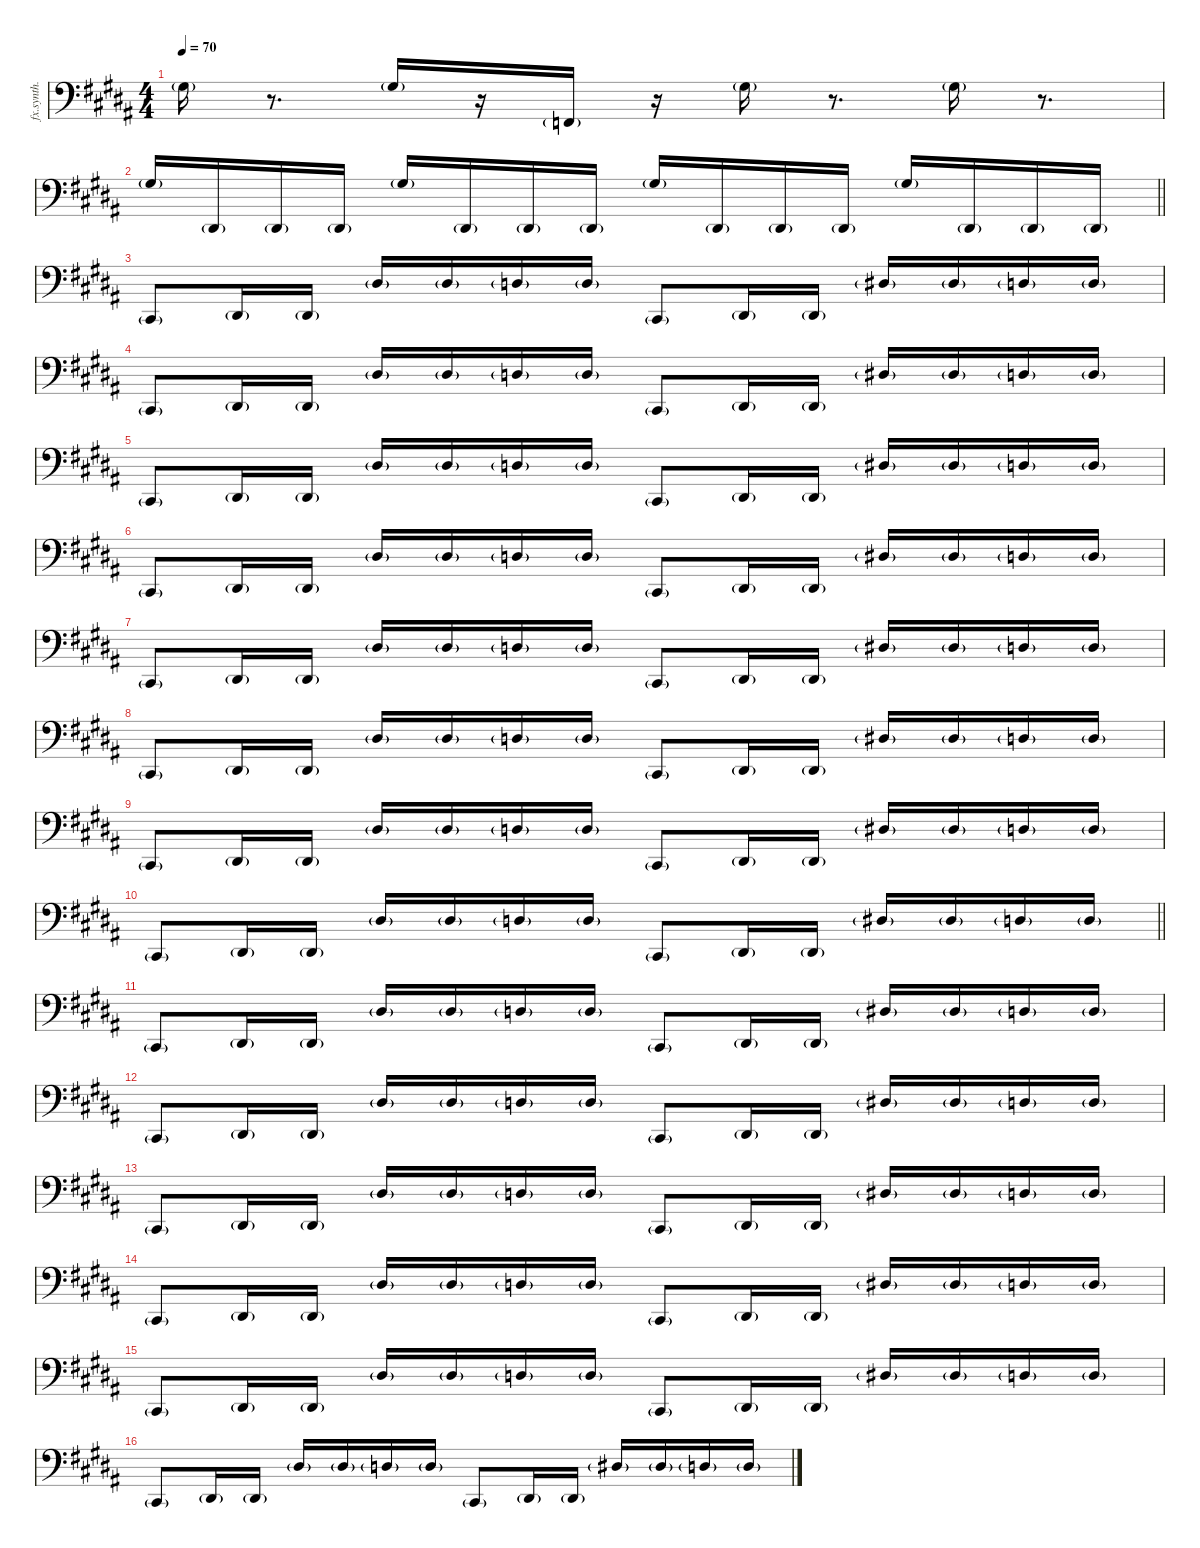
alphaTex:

\defaultSystemsLayout 4
\hideDynamics
\bracketExtendMode nobrackets
\otherSystemsTrackNameOrientation horizontal
\track ("Effect 3" "fx.synth.") {defaultSystemsLayout 32 instrument gunshot}
\staff {score}
\tuning (E4 C4 G3 C3 G2 Bb1)
\ts (4 4)
\beaming (8 2 2 2 2)
\tempo 70
\clef f4
\ks b
1.3{g acc #}.16{dy mf instrument gunshot beam Down} r.8{d beam Down} 1.3{g acc #}.16{beam Up} r.16{beam Up} 7.6{g acc forcenatural}.16{beam Up} r.16{beam Up} 1.3{g acc #}.16{beam Down} r.8{d beam Down} 1.3{g acc #}.16{beam Down} r.8{d beam Down} |
\barLineRight lightlight
1.3{g acc #}.16{beam Up} 5.6{g acc #}.16{dy mp beam Up} 5.6{g acc #}.16{beam Up} 5.6{g acc #}.16{dy p beam Up} 1.3{g acc #}.16{dy mf beam Up} 5.6{g acc #}.16{dy mp beam Up} 5.6{g acc #}.16{beam Up} 5.6{g acc #}.16{dy p beam Up} 1.3{g acc #}.16{dy mf beam Up} 5.6{g acc #}.16{dy mp beam Up} 5.6{g acc #}.16{beam Up} 5.6{g acc #}.16{dy p beam Up} 1.3{g acc #}.16{dy mf beam Up} 5.6{g acc #}.16{dy mp beam Up} 5.6{g acc #}.16{beam Up} 5.6{g acc #}.16{dy p beam Up} |
3.6{g acc #}.8{dy mf beam Up} 5.6{g acc #}.16{beam Up} 5.6{g acc #}.16{beam Up} 3.4{g acc #}.16{beam Up} 3.4{g acc #}.16{dy mp beam Up} 2.4{g acc forcenatural}.16{dy mf beam Up} 2.4{g acc forcenatural}.16{dy mp beam Up} 3.6{g acc #}.8{dy mf beam Up} 5.6{g acc #}.16{beam Up} 5.6{g acc #}.16{beam Up} 3.4{g acc #}.16{beam Up} 3.4{g acc #}.16{dy mp beam Up} 2.4{g acc forcenatural}.16{dy mf beam Up} 2.4{g acc forcenatural}.16{dy mp beam Up} |
3.6{g acc #}.8{dy mf beam Up} 5.6{g acc #}.16{beam Up} 5.6{g acc #}.16{beam Up} 3.4{g acc #}.16{beam Up} 3.4{g acc #}.16{dy mp beam Up} 2.4{g acc forcenatural}.16{dy mf beam Up} 2.4{g acc forcenatural}.16{dy mp beam Up} 3.6{g acc #}.8{dy mf beam Up} 5.6{g acc #}.16{beam Up} 5.6{g acc #}.16{beam Up} 3.4{g acc #}.16{beam Up} 3.4{g acc #}.16{dy mp beam Up} 2.4{g acc forcenatural}.16{dy mf beam Up} 2.4{g acc forcenatural}.16{dy mp beam Up} |
3.6{g acc #}.8{dy mf beam Up} 5.6{g acc #}.16{beam Up} 5.6{g acc #}.16{beam Up} 3.4{g acc #}.16{beam Up} 3.4{g acc #}.16{dy mp beam Up} 2.4{g acc forcenatural}.16{dy mf beam Up} 2.4{g acc forcenatural}.16{dy mp beam Up} 3.6{g acc #}.8{dy mf beam Up} 5.6{g acc #}.16{beam Up} 5.6{g acc #}.16{beam Up} 3.4{g acc #}.16{beam Up} 3.4{g acc #}.16{dy mp beam Up} 2.4{g acc forcenatural}.16{dy mf beam Up} 2.4{g acc forcenatural}.16{dy mp beam Up} |
3.6{g acc #}.8{dy mf beam Up} 5.6{g acc #}.16{beam Up} 5.6{g acc #}.16{beam Up} 3.4{g acc #}.16{beam Up} 3.4{g acc #}.16{dy mp beam Up} 2.4{g acc forcenatural}.16{dy mf beam Up} 2.4{g acc forcenatural}.16{dy mp beam Up} 3.6{g acc #}.8{dy mf beam Up} 5.6{g acc #}.16{beam Up} 5.6{g acc #}.16{beam Up} 3.4{g acc #}.16{beam Up} 3.4{g acc #}.16{dy mp beam Up} 2.4{g acc forcenatural}.16{dy mf beam Up} 2.4{g acc forcenatural}.16{dy mp beam Up} |
3.6{g acc #}.8{dy mf beam Up} 5.6{g acc #}.16{beam Up} 5.6{g acc #}.16{beam Up} 3.4{g acc #}.16{beam Up} 3.4{g acc #}.16{dy mp beam Up} 2.4{g acc forcenatural}.16{dy mf beam Up} 2.4{g acc forcenatural}.16{dy mp beam Up} 3.6{g acc #}.8{dy mf beam Up} 5.6{g acc #}.16{beam Up} 5.6{g acc #}.16{beam Up} 3.4{g acc #}.16{beam Up} 3.4{g acc #}.16{dy mp beam Up} 2.4{g acc forcenatural}.16{dy mf beam Up} 2.4{g acc forcenatural}.16{dy mp beam Up} |
3.6{g acc #}.8{dy mf beam Up} 5.6{g acc #}.16{beam Up} 5.6{g acc #}.16{beam Up} 3.4{g acc #}.16{beam Up} 3.4{g acc #}.16{dy mp beam Up} 2.4{g acc forcenatural}.16{dy mf beam Up} 2.4{g acc forcenatural}.16{dy mp beam Up} 3.6{g acc #}.8{dy mf beam Up} 5.6{g acc #}.16{beam Up} 5.6{g acc #}.16{beam Up} 3.4{g acc #}.16{beam Up} 3.4{g acc #}.16{dy mp beam Up} 2.4{g acc forcenatural}.16{dy mf beam Up} 2.4{g acc forcenatural}.16{dy mp beam Up} |
3.6{g acc #}.8{dy mf beam Up} 5.6{g acc #}.16{beam Up} 5.6{g acc #}.16{beam Up} 3.4{g acc #}.16{beam Up} 3.4{g acc #}.16{dy mp beam Up} 2.4{g acc forcenatural}.16{dy mf beam Up} 2.4{g acc forcenatural}.16{dy mp beam Up} 3.6{g acc #}.8{dy mf beam Up} 5.6{g acc #}.16{beam Up} 5.6{g acc #}.16{beam Up} 3.4{g acc #}.16{beam Up} 3.4{g acc #}.16{dy mp beam Up} 2.4{g acc forcenatural}.16{dy mf beam Up} 2.4{g acc forcenatural}.16{dy mp beam Up} |
\barLineRight lightlight
3.6{g acc #}.8{dy mf beam Up} 5.6{g acc #}.16{beam Up} 5.6{g acc #}.16{beam Up} 3.4{g acc #}.16{beam Up} 3.4{g acc #}.16{dy mp beam Up} 2.4{g acc forcenatural}.16{dy mf beam Up} 2.4{g acc forcenatural}.16{dy mp beam Up} 3.6{g acc #}.8{dy mf beam Up} 5.6{g acc #}.16{beam Up} 5.6{g acc #}.16{beam Up} 3.4{g acc #}.16{beam Up} 3.4{g acc #}.16{dy mp beam Up} 2.4{g acc forcenatural}.16{dy mf beam Up} 2.4{g acc forcenatural}.16{dy mp beam Up} |
3.6{g acc #}.8{dy mf beam Up} 5.6{g acc #}.16{beam Up} 5.6{g acc #}.16{beam Up} 3.4{g acc #}.16{beam Up} 3.4{g acc #}.16{dy mp beam Up} 2.4{g acc forcenatural}.16{dy mf beam Up} 2.4{g acc forcenatural}.16{dy mp beam Up} 3.6{g acc #}.8{dy mf beam Up} 5.6{g acc #}.16{beam Up} 5.6{g acc #}.16{beam Up} 3.4{g acc #}.16{beam Up} 3.4{g acc #}.16{dy mp beam Up} 2.4{g acc forcenatural}.16{dy mf beam Up} 2.4{g acc forcenatural}.16{dy mp beam Up} |
3.6{g acc #}.8{dy mf beam Up} 5.6{g acc #}.16{beam Up} 5.6{g acc #}.16{beam Up} 3.4{g acc #}.16{beam Up} 3.4{g acc #}.16{dy mp beam Up} 2.4{g acc forcenatural}.16{dy mf beam Up} 2.4{g acc forcenatural}.16{dy mp beam Up} 3.6{g acc #}.8{dy mf beam Up} 5.6{g acc #}.16{beam Up} 5.6{g acc #}.16{beam Up} 3.4{g acc #}.16{beam Up} 3.4{g acc #}.16{dy mp beam Up} 2.4{g acc forcenatural}.16{dy mf beam Up} 2.4{g acc forcenatural}.16{dy mp beam Up} |
3.6{g acc #}.8{dy mf beam Up} 5.6{g acc #}.16{beam Up} 5.6{g acc #}.16{beam Up} 3.4{g acc #}.16{beam Up} 3.4{g acc #}.16{dy mp beam Up} 2.4{g acc forcenatural}.16{dy mf beam Up} 2.4{g acc forcenatural}.16{dy mp beam Up} 3.6{g acc #}.8{dy mf beam Up} 5.6{g acc #}.16{beam Up} 5.6{g acc #}.16{beam Up} 3.4{g acc #}.16{beam Up} 3.4{g acc #}.16{dy mp beam Up} 2.4{g acc forcenatural}.16{dy mf beam Up} 2.4{g acc forcenatural}.16{dy mp beam Up} |
3.6{g acc #}.8{dy mf beam Up} 5.6{g acc #}.16{beam Up} 5.6{g acc #}.16{beam Up} 3.4{g acc #}.16{beam Up} 3.4{g acc #}.16{dy mp beam Up} 2.4{g acc forcenatural}.16{dy mf beam Up} 2.4{g acc forcenatural}.16{dy mp beam Up} 3.6{g acc #}.8{dy mf beam Up} 5.6{g acc #}.16{beam Up} 5.6{g acc #}.16{beam Up} 3.4{g acc #}.16{beam Up} 3.4{g acc #}.16{dy mp beam Up} 2.4{g acc forcenatural}.16{dy mf beam Up} 2.4{g acc forcenatural}.16{dy mp beam Up} |
3.6{g acc #}.8{dy mf beam Up} 5.6{g acc #}.16{beam Up} 5.6{g acc #}.16{beam Up} 3.4{g acc #}.16{beam Up} 3.4{g acc #}.16{dy mp beam Up} 2.4{g acc forcenatural}.16{dy mf beam Up} 2.4{g acc forcenatural}.16{dy mp beam Up} 3.6{g acc #}.8{dy mf beam Up} 5.6{g acc #}.16{beam Up} 5.6{g acc #}.16{beam Up} 3.4{g acc #}.16{beam Up} 3.4{g acc #}.16{dy mp beam Up} 2.4{g acc forcenatural}.16{dy mf beam Up} 2.4{g acc forcenatural}.16{dy mp beam Up} |
3.6{g acc #}.8{dy mf beam Up} 5.6{g acc #}.16{beam Up} 5.6{g acc #}.16{beam Up} 3.4{g acc #}.16{beam Up} 3.4{g acc #}.16{dy mp beam Up} 2.4{g acc forcenatural}.16{dy mf beam Up} 2.4{g acc forcenatural}.16{dy mp beam Up} 3.6{g acc #}.8{dy mf beam Up} 5.6{g acc #}.16{beam Up} 5.6{g acc #}.16{beam Up} 3.4{g acc #}.16{beam Up} 3.4{g acc #}.16{dy mp beam Up} 2.4{g acc forcenatural}.16{dy mf beam Up} 2.4{g acc forcenatural}.16{dy mp beam Up}
